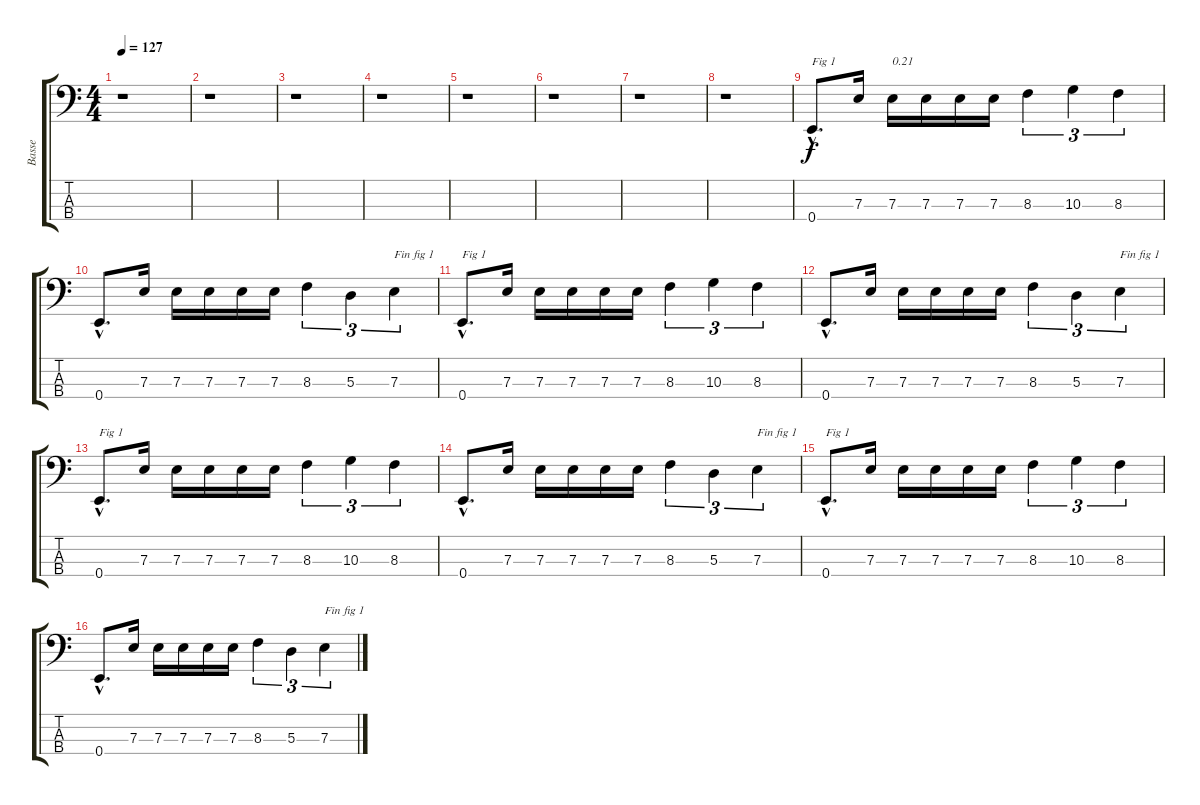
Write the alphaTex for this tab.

\track ("Basse" "Basse") {instrument electricbasspick}
\staff {score tabs}
\tuning (G2 D2 A1 E1) {hide}
\ts (4 4)
\tempo 127
\clef f4
\ks c
r.1{dy f instrument electricbasspick} |
r.1 |
r.1 |
r.1 |
r.1 |
r.1 |
r.1 |
r.1 |
0.4{hac}.8{d txt "Fig 1"} 7.3.16 7.3.16{txt "0.21"} 7.3.16 7.3.16 7.3.16 8.3.4{tu (3 2)} 10.3.4{tu (3 2)} 8.3.4{tu (3 2)} |
0.4{hac}.8{d} 7.3.16 7.3.16 7.3.16 7.3.16 7.3.16 8.3.4{tu (3 2)} 5.3.4{tu (3 2)} 7.3.4{tu (3 2) txt "Fin fig 1"} |
0.4{hac}.8{d txt "Fig 1"} 7.3.16 7.3.16 7.3.16 7.3.16 7.3.16 8.3.4{tu (3 2)} 10.3.4{tu (3 2)} 8.3.4{tu (3 2)} |
0.4{hac}.8{d} 7.3.16 7.3.16 7.3.16 7.3.16 7.3.16 8.3.4{tu (3 2)} 5.3.4{tu (3 2)} 7.3.4{tu (3 2) txt "Fin fig 1"} |
0.4{hac}.8{d txt "Fig 1"} 7.3.16 7.3.16 7.3.16 7.3.16 7.3.16 8.3.4{tu (3 2)} 10.3.4{tu (3 2)} 8.3.4{tu (3 2)} |
0.4{hac}.8{d} 7.3.16 7.3.16 7.3.16 7.3.16 7.3.16 8.3.4{tu (3 2)} 5.3.4{tu (3 2)} 7.3.4{tu (3 2) txt "Fin fig 1"} |
0.4{hac}.8{d txt "Fig 1"} 7.3.16 7.3.16 7.3.16 7.3.16 7.3.16 8.3.4{tu (3 2)} 10.3.4{tu (3 2)} 8.3.4{tu (3 2)} |
0.4{hac}.8{d} 7.3.16 7.3.16 7.3.16 7.3.16 7.3.16 8.3.4{tu (3 2)} 5.3.4{tu (3 2)} 7.3.4{tu (3 2) txt "Fin fig 1"}
